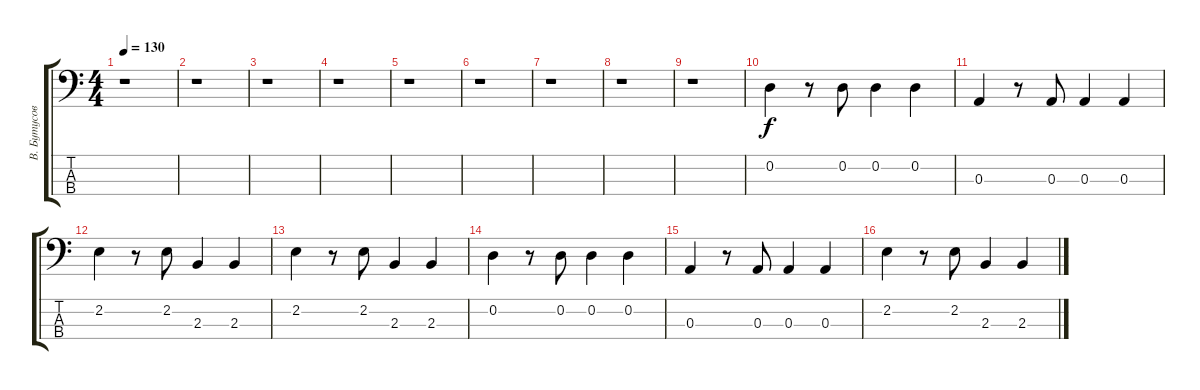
\track ("В. Бутусов" "В. Бутусов") {instrument electricbassfinger}
\staff {score tabs}
\tuning (G2 D2 A1 E1) {hide}
\ts (4 4)
\tempo 130
\clef f4
\ks c
r.1{dy f instrument electricbassfinger} |
r.1 |
r.1 |
r.1 |
r.1 |
r.1 |
r.1 |
r.1 |
r.1 |
0.2.4 r.8 0.2.8 0.2.4 0.2.4 |
0.3.4 r.8 0.3.8 0.3.4 0.3.4 |
2.2.4 r.8 2.2.8 2.3.4 2.3.4 |
2.2.4 r.8 2.2.8 2.3.4 2.3.4 |
0.2.4 r.8 0.2.8 0.2.4 0.2.4 |
0.3.4 r.8 0.3.8 0.3.4 0.3.4 |
2.2.4 r.8 2.2.8 2.3.4 2.3.4
